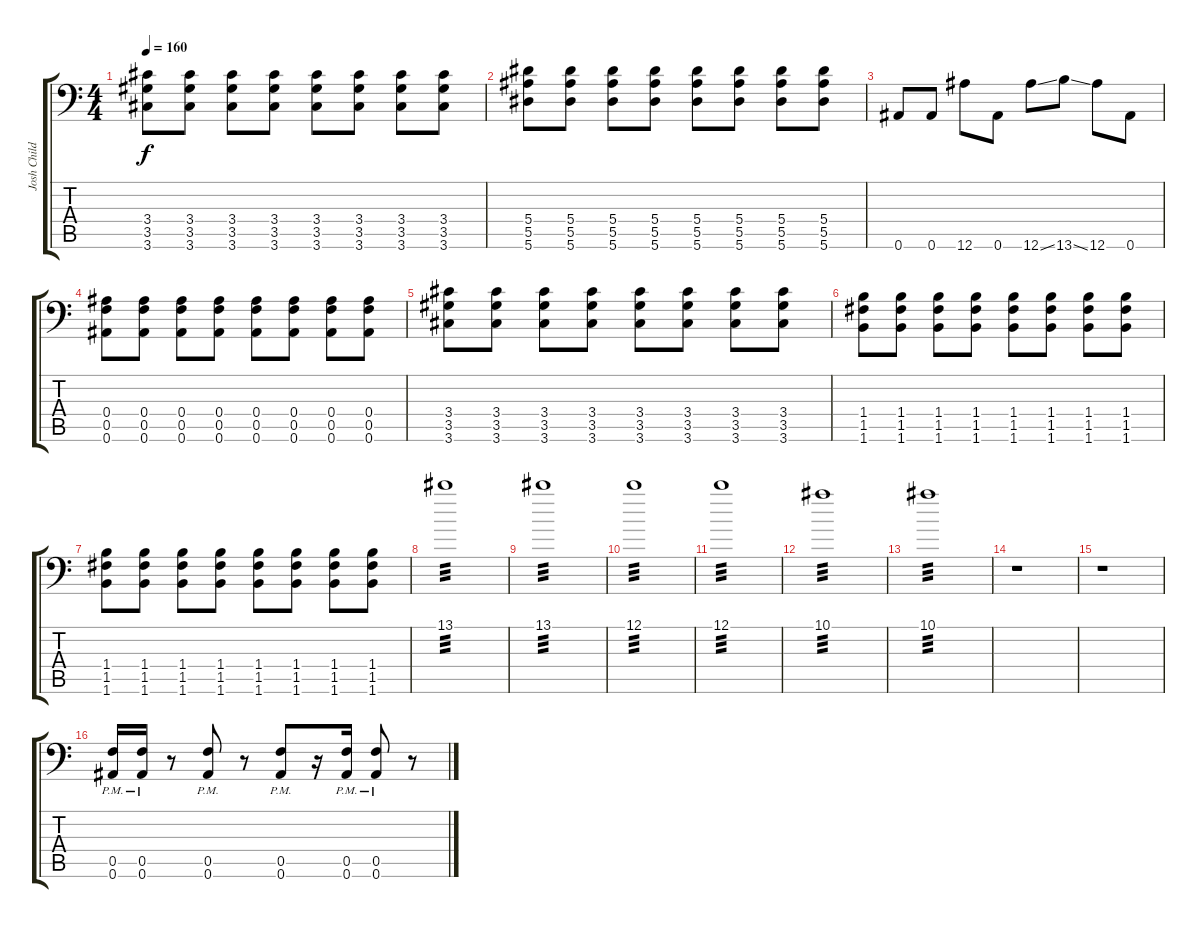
\track ("Josh Childress" "Josh Child") {instrument distortionguitar}
\staff {score tabs}
\tuning (C4 G3 Eb3 Bb2 F2 Bb1) {hide}
\ts (4 4)
\tempo 160
\clef f4
\ks c
(3.4 3.5 3.6).8{dy f} (3.4 3.5 3.6).8 (3.4 3.5 3.6).8 (3.4 3.5 3.6).8 (3.4 3.5 3.6).8 (3.4 3.5 3.6).8 (3.4 3.5 3.6).8 (3.4 3.5 3.6).8 |
(5.4 5.5 5.6).8 (5.4 5.5 5.6).8 (5.4 5.5 5.6).8 (5.4 5.5 5.6).8 (5.4 5.5 5.6).8 (5.4 5.5 5.6).8 (5.4 5.5 5.6).8 (5.4 5.5 5.6).8 |
0.6.8 0.6.8 12.6.8 0.6.8 12.6{ss}.8 13.6{ss}.8 12.6.8 0.6.8 |
(0.4 0.5 0.6).8 (0.4 0.5 0.6).8 (0.4 0.5 0.6).8 (0.4 0.5 0.6).8 (0.4 0.5 0.6).8 (0.4 0.5 0.6).8 (0.4 0.5 0.6).8 (0.4 0.5 0.6).8 |
(3.4 3.5 3.6).8 (3.4 3.5 3.6).8 (3.4 3.5 3.6).8 (3.4 3.5 3.6).8 (3.4 3.5 3.6).8 (3.4 3.5 3.6).8 (3.4 3.5 3.6).8 (3.4 3.5 3.6).8 |
(1.4 1.5 1.6).8 (1.4 1.5 1.6).8 (1.4 1.5 1.6).8 (1.4 1.5 1.6).8 (1.4 1.5 1.6).8 (1.4 1.5 1.6).8 (1.4 1.5 1.6).8 (1.4 1.5 1.6).8 |
(1.4 1.5 1.6).8 (1.4 1.5 1.6).8 (1.4 1.5 1.6).8 (1.4 1.5 1.6).8 (1.4 1.5 1.6).8 (1.4 1.5 1.6).8 (1.4 1.5 1.6).8 (1.4 1.5 1.6).8 |
13.1.1{tp 3} |
13.1.1{tp 3} |
12.1.1{tp 3} |
12.1.1{tp 3} |
10.1.1{tp 3} |
10.1.1{tp 3} |
r.1 |
r.1 |
(0.5{pm} 0.6{pm}).16 (0.5{pm} 0.6{pm}).16 r.8 (0.5{pm} 0.6{pm}).8 r.8 (0.5{pm} 0.6{pm}).8 r.16 (0.5{pm} 0.6{pm}).16 (0.5{pm} 0.6{pm}).8 r.8
